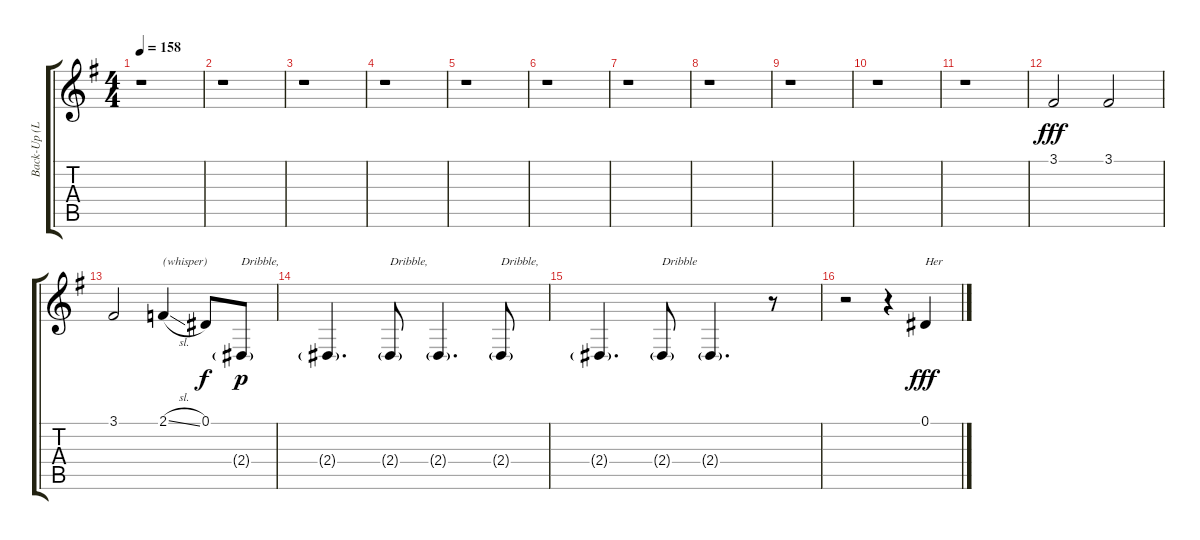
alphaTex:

\track ("Back-Up (Luke, Tim, or Arif)" "Back-Up (L") {mute instrument lead1square}
\staff {score tabs}
\tuning (Eb4 Bb3 Gb3 Db3 Ab2 Eb2) {hide}
\ts (4 4)
\tempo 158
\clef g2
\ks g
r.1{dy fff} |
r.1 |
r.1 |
r.1 |
r.1 |
r.1 |
r.1 |
r.1 |
r.1 |
r.1 |
r.1 |
3.1.2 3.1.2 |
3.1.2 2.1{sl}.4{txt "(whisper)"} 0.1.8{dy f} 2.4{g}.8{txt "Dribble, " dy p} |
2.4{g}.4{d balance 4} 2.4{g}.8{txt "Dribble," balance 12} 2.4{g}.4{d} 2.4{g}.8{txt "Dribble," balance 4} |
2.4{g}.4{d} 2.4{g}.8{txt "Dribble" balance 12} 2.4{g}.4{d} r.8 |
r.2{balance 8} r.4 0.1.4{txt "Her" dy fff}
